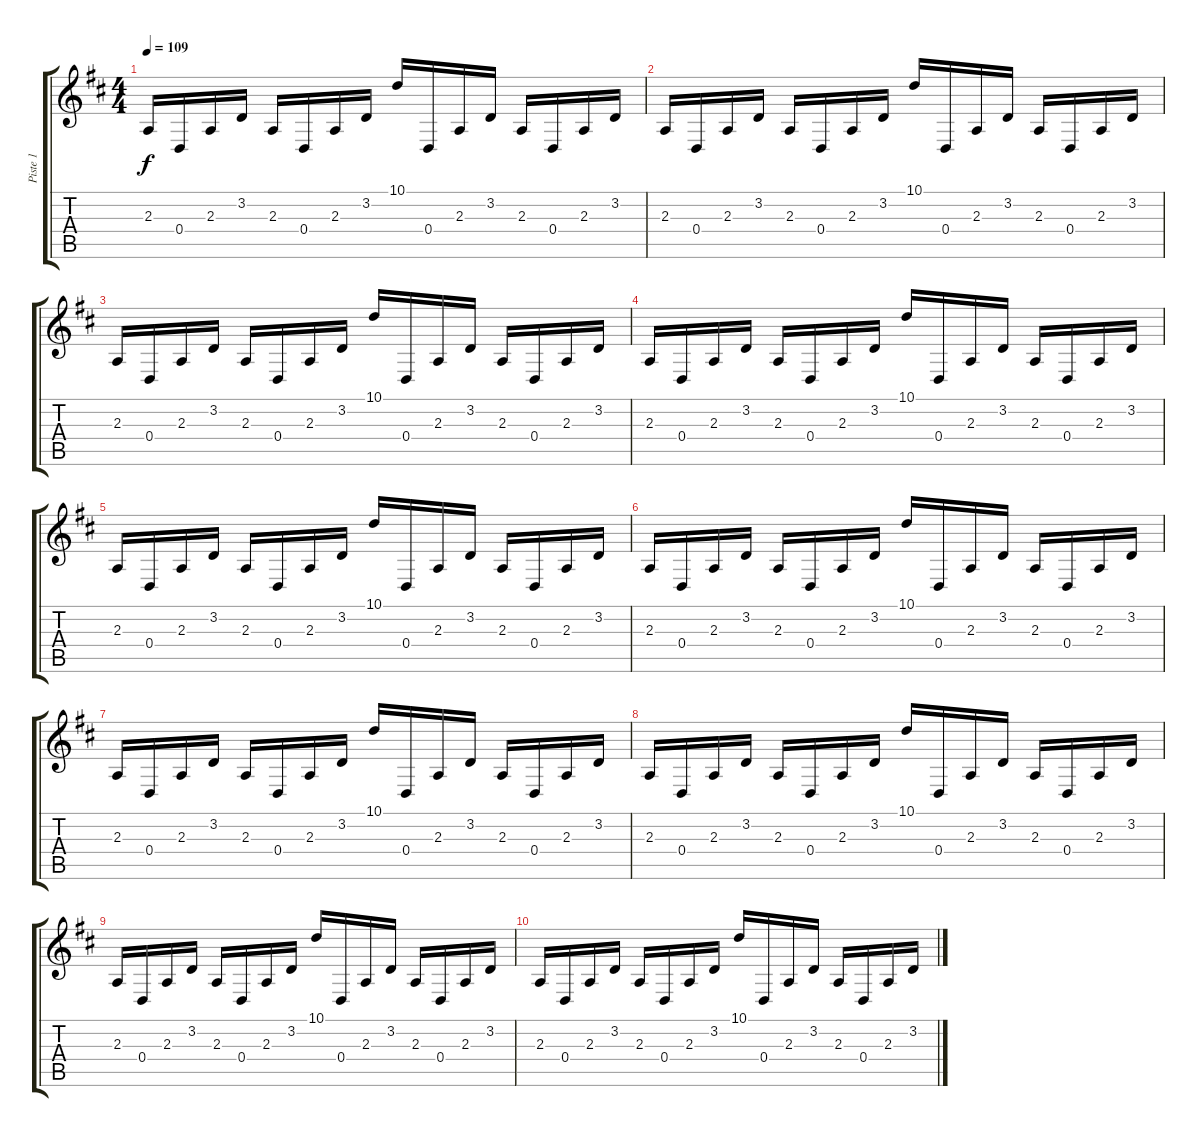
\track ("Piste 1" "Piste 1") {instrument electricpiano1}
\staff {score tabs}
\tuning (E4 B3 G3 D3 A2 E2) {hide}
\ts (4 4)
\tempo 109
\clef g2
\ks d
2.3.16{dy f} 0.4.16 2.3.16 3.2.16 2.3.16 0.4.16 2.3.16 3.2.16 10.1.16 0.4.16 2.3.16 3.2.16 2.3.16 0.4.16 2.3.16 3.2.16 |
2.3.16 0.4.16 2.3.16 3.2.16 2.3.16 0.4.16 2.3.16 3.2.16 10.1.16 0.4.16 2.3.16 3.2.16 2.3.16 0.4.16 2.3.16 3.2.16 |
2.3.16 0.4.16 2.3.16 3.2.16 2.3.16 0.4.16 2.3.16 3.2.16 10.1.16 0.4.16 2.3.16 3.2.16 2.3.16 0.4.16 2.3.16 3.2.16 |
2.3.16 0.4.16 2.3.16 3.2.16 2.3.16 0.4.16 2.3.16 3.2.16 10.1.16 0.4.16 2.3.16 3.2.16 2.3.16 0.4.16 2.3.16 3.2.16 |
2.3.16 0.4.16 2.3.16 3.2.16 2.3.16 0.4.16 2.3.16 3.2.16 10.1.16 0.4.16 2.3.16 3.2.16 2.3.16 0.4.16 2.3.16 3.2.16 |
2.3.16 0.4.16 2.3.16 3.2.16 2.3.16 0.4.16 2.3.16 3.2.16 10.1.16 0.4.16 2.3.16 3.2.16 2.3.16 0.4.16 2.3.16 3.2.16 |
2.3.16 0.4.16 2.3.16 3.2.16 2.3.16 0.4.16 2.3.16 3.2.16 10.1.16 0.4.16 2.3.16 3.2.16 2.3.16 0.4.16 2.3.16 3.2.16 |
2.3.16 0.4.16 2.3.16 3.2.16 2.3.16 0.4.16 2.3.16 3.2.16 10.1.16 0.4.16 2.3.16 3.2.16 2.3.16 0.4.16 2.3.16 3.2.16 |
2.3.16 0.4.16 2.3.16 3.2.16 2.3.16 0.4.16 2.3.16 3.2.16 10.1.16 0.4.16 2.3.16 3.2.16 2.3.16 0.4.16 2.3.16 3.2.16 |
2.3.16 0.4.16 2.3.16 3.2.16 2.3.16 0.4.16 2.3.16 3.2.16 10.1.16 0.4.16 2.3.16 3.2.16 2.3.16 0.4.16 2.3.16 3.2.16
